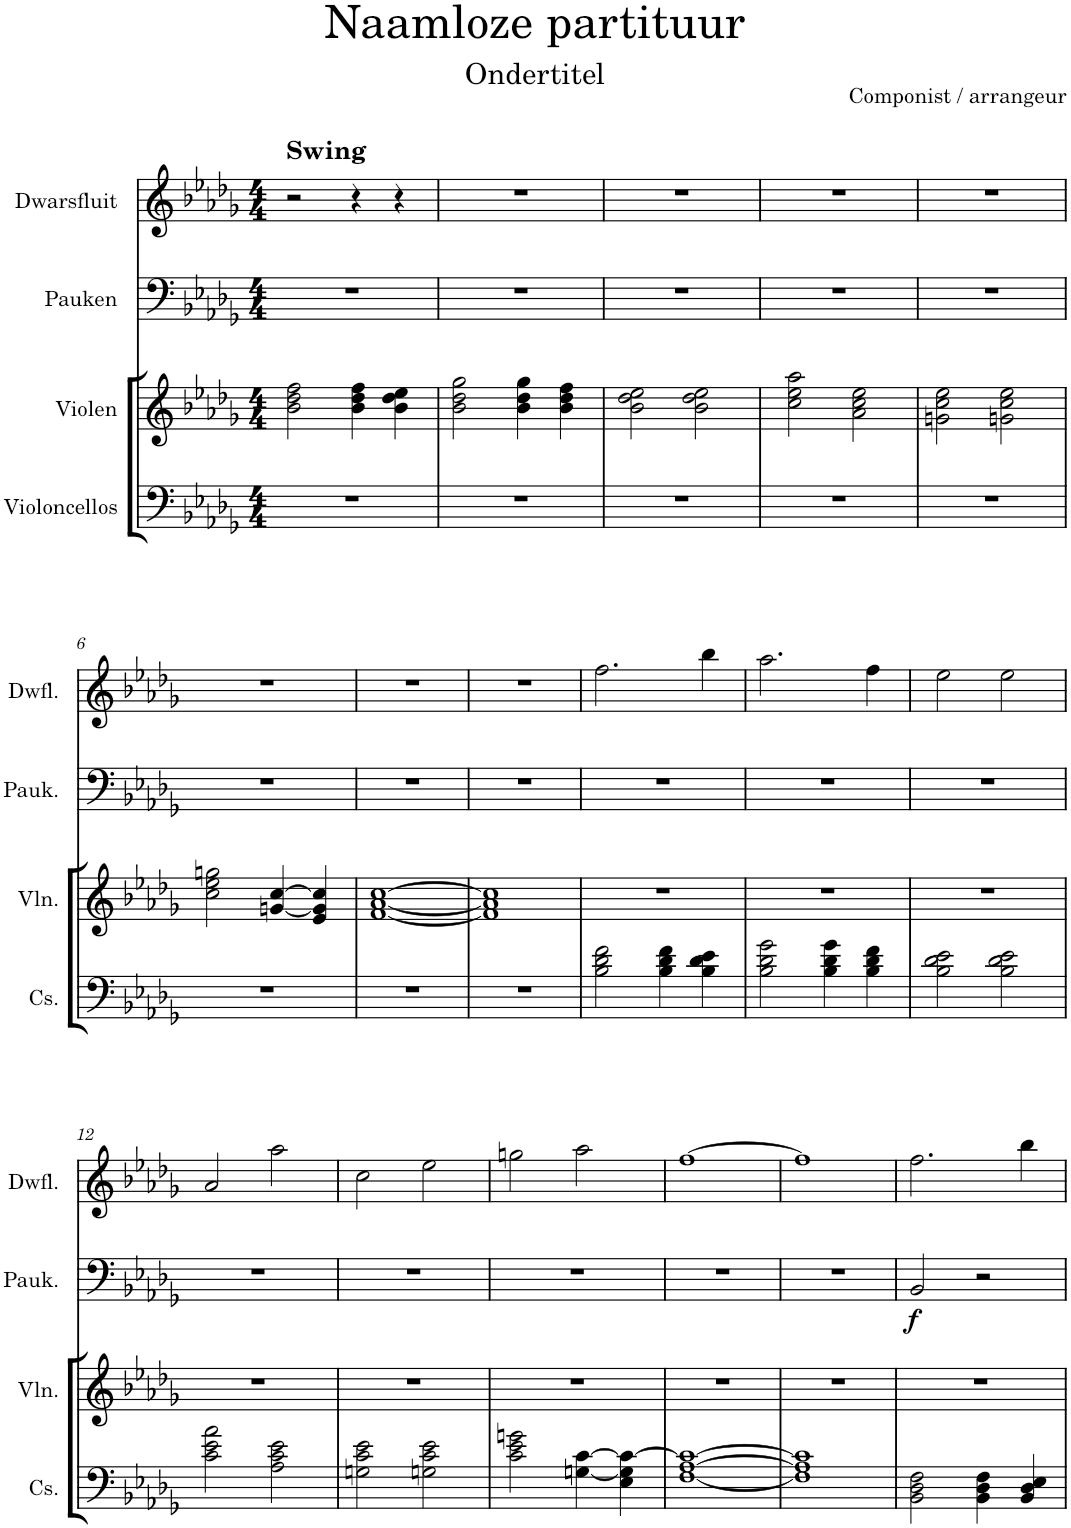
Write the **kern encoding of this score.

**kern	**kern	**kern	**dynam	**kern
*part4	*part3	*part2	*part2	*part1
*staff4	*staff3	*staff2	*staff2	*staff1
*I"Violoncellos	*I"Violen	*I"Pauken	*	*I"Dwarsfluit
*	*I'Vln.	*I'Pauk.	*	*I'Dwfl.
*clefF4	*clefG2	*clefF4	*	*clefG2
*k[b-e-a-d-g-]	*k[b-e-a-d-g-]	*k[b-e-a-d-g-]	*	*k[b-e-a-d-g-]
*M4/4	*M4/4	*M4/4	*	*M4/4
=1	=1	=1	=1	=1
!	!	!	!	!LO:TX:a:B:t=Swing
1r	2b-\ 2dd-\ 2ff\	1r	.	2r
.	4b-\ 4dd-\ 4ff\	.	.	4r
.	4b-\ 4dd-\ 4ee-\	.	.	4r
=2	=2	=2	=2	=2
1r	2b-\ 2dd-\ 2gg-\	1r	.	1r
.	4b-\ 4dd-\ 4gg-\	.	.	.
.	4b-\ 4dd-\ 4ff\	.	.	.
=3	=3	=3	=3	=3
1r	2b-\ 2dd-\ 2ee-\	1r	.	1r
.	2b-\ 2dd-\ 2ee-\	.	.	.
=4	=4	=4	=4	=4
1r	2cc\ 2ee-\ 2aa-\	1r	.	1r
.	2a-\ 2cc\ 2ee-\	.	.	.
=5	=5	=5	=5	=5
1r	2gn\ 2cc\ 2ee-\	1r	.	1r
.	2gn\ 2cc\ 2ee-\	.	.	.
!!LO:LB:g=z
=6	=6	=6	=6	=6
1r	2cc\ 2ee-\ 2ggn\	1r	.	1r
.	[4gn/ [4cc/	.	.	.
.	4e-/ 4g/] 4cc/]	.	.	.
=7	=7	=7	=7	=7
1r	[1f [1a- [1cc	1r	.	1r
=8	=8	=8	=8	=8
1r	1f] 1a-] 1cc]	1r	.	1r
=9	=9	=9	=9	=9
2B-\ 2d-\ 2f\	1r	1r	.	2.ff\
4B-\ 4d-\ 4f\	.	.	.	.
4B-\ 4d-\ 4e-\	.	.	.	4bb-\
=10	=10	=10	=10	=10
2B-\ 2d-\ 2g-\	1r	1r	.	2.aa-\
4B-\ 4d-\ 4g-\	.	.	.	.
4B-\ 4d-\ 4f\	.	.	.	4ff\
=11	=11	=11	=11	=11
2B-\ 2d-\ 2e-\	1r	1r	.	2ee-\
2B-\ 2d-\ 2e-\	.	.	.	2ee-\
!!LO:LB:g=z
=12	=12	=12	=12	=12
2c\ 2e-\ 2a-\	1r	1r	.	2a-/
2A-\ 2c\ 2e-\	.	.	.	2aa-\
=13	=13	=13	=13	=13
2Gn\ 2c\ 2e-\	1r	1r	.	2cc\
2Gn\ 2c\ 2e-\	.	.	.	2ee-\
=14	=14	=14	=14	=14
2c\ 2e-\ 2gn\	1r	1r	.	2ggn\
[4Gn\ [4c\	.	.	.	2aa-\
4E-\ 4G\] 4c\_	.	.	.	.
=15	=15	=15	=15	=15
[1F [1A- 1c_	1r	1r	.	[1ff
=16	=16	=16	=16	=16
1F] 1A-] 1c]	1r	1r	.	1ff]
=17	=17	=17	=17	=17
!	!	!	!LO:DY:b	!
2BB-\ 2D-\ 2F\	1r	2BB-/	f	2.ff\
4BB-\ 4D-\ 4F\	.	2r	.	.
4BB-/ 4D-/ 4E-/	.	.	.	4bb-\
=	=	=	=	=
*-	*-	*-	*-	*-
